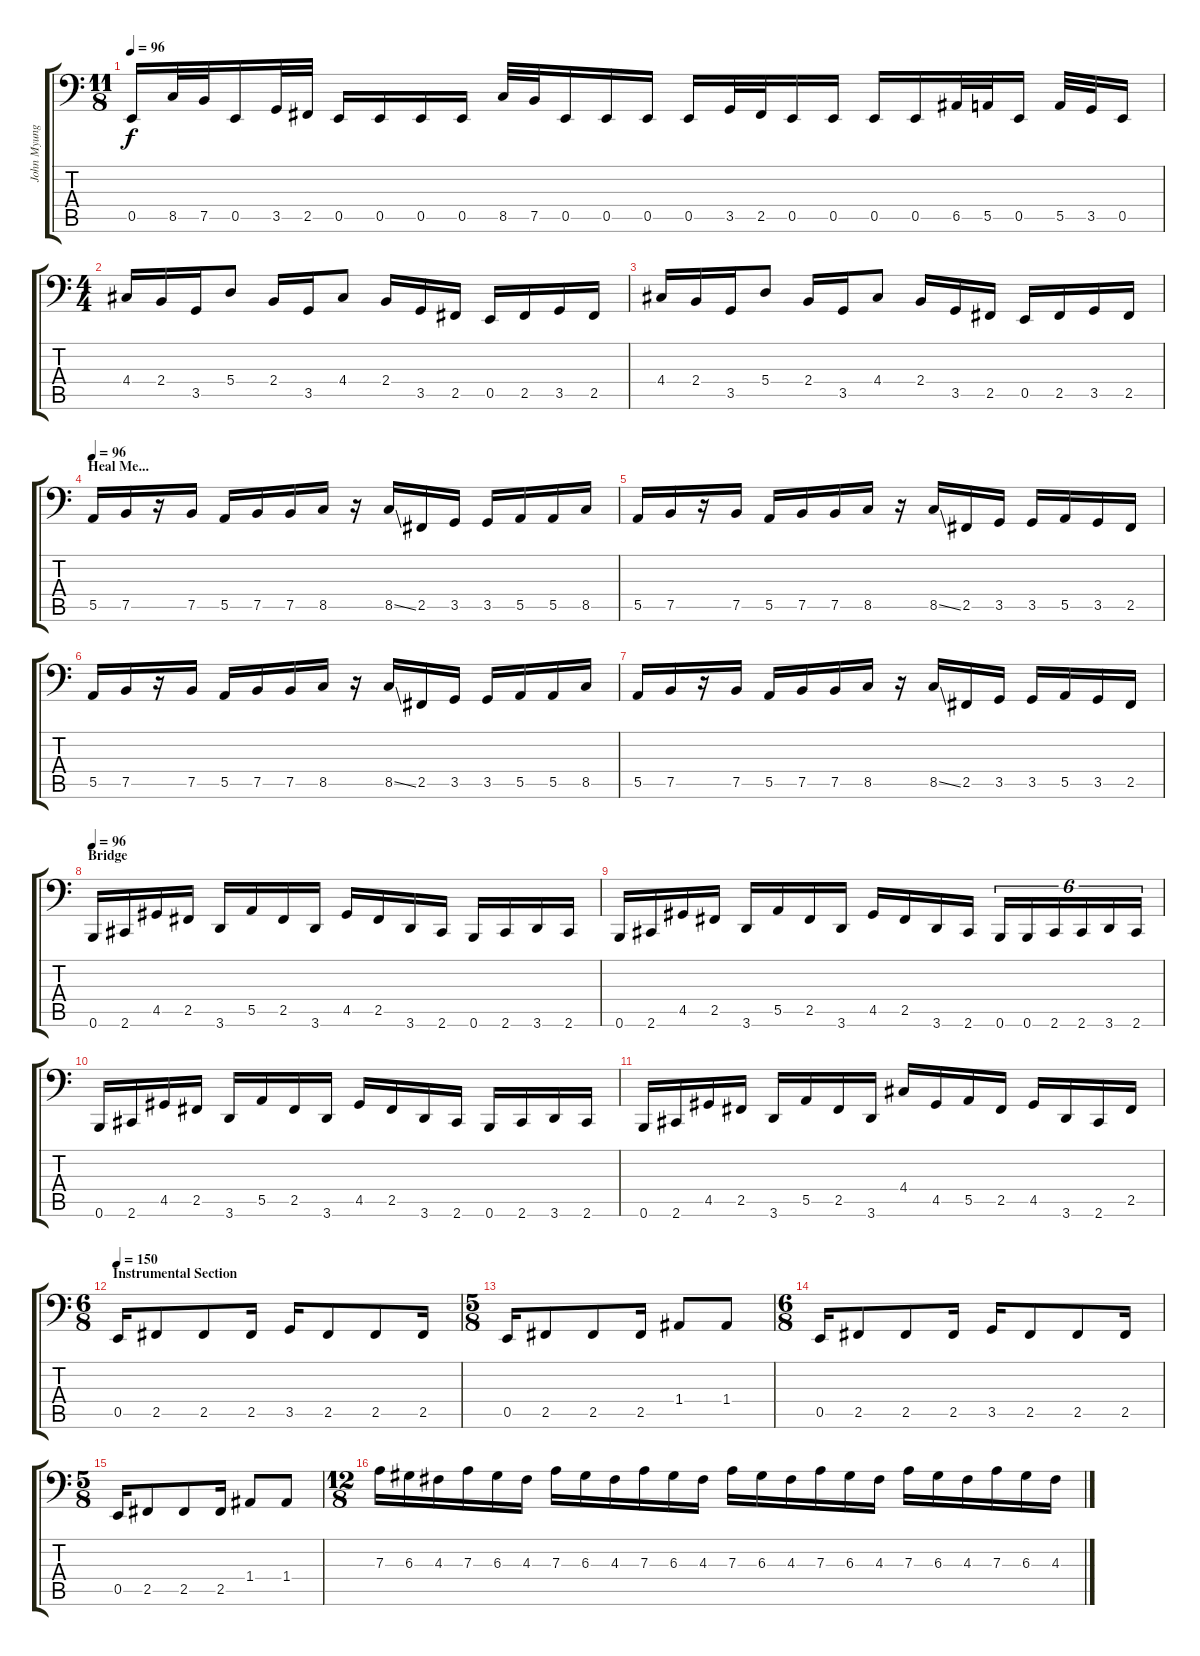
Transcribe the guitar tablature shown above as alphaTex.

\track ("John Myung" "John Myung") {instrument electricbassfinger}
\staff {score tabs}
\tuning (C3 G2 D2 A1 E1 B0) {hide}
\ts (11 8)
\tempo 96
\clef f4
\ks c
0.5.16{dy f} 8.5.32 7.5.32 0.5.16 3.5.32 2.5.32 0.5.16 0.5.16 0.5.16 0.5.16 8.5.32 7.5.32 0.5.16 0.5.16 0.5.16 0.5.16 3.5.32 2.5.32 0.5.16 0.5.16 0.5.16 0.5.16 6.5.32 5.5.32 0.5.16 5.5.32 3.5.32 0.5.16 |
\ts (4 4)
4.4.16 2.4.16 3.5.16 5.4.8 2.4.16 3.5.16 4.4.8 2.4.16 3.5.16 2.5.16 0.5.16 2.5.16 3.5.16 2.5.16 |
4.4.16 2.4.16 3.5.16 5.4.8 2.4.16 3.5.16 4.4.8 2.4.16 3.5.16 2.5.16 0.5.16 2.5.16 3.5.16 2.5.16 |
\section ("" "Heal Me...")
\tempo 96
5.5.16 7.5.16 r.16 7.5.16 5.5.16 7.5.16 7.5.16 8.5.16 r.16 8.5{ss}.16 2.5.16 3.5.16 3.5.16 5.5.16 5.5.16 8.5.16 |
5.5.16 7.5.16 r.16 7.5.16 5.5.16 7.5.16 7.5.16 8.5.16 r.16 8.5{ss}.16 2.5.16 3.5.16 3.5.16 5.5.16 3.5.16 2.5.16 |
5.5.16 7.5.16 r.16 7.5.16 5.5.16 7.5.16 7.5.16 8.5.16 r.16 8.5{ss}.16 2.5.16 3.5.16 3.5.16 5.5.16 5.5.16 8.5.16 |
5.5.16 7.5.16 r.16 7.5.16 5.5.16 7.5.16 7.5.16 8.5.16 r.16 8.5{ss}.16 2.5.16 3.5.16 3.5.16 5.5.16 3.5.16 2.5.16 |
\section ("" "Bridge")
\tempo 96
0.6.16 2.6.16 4.5.16 2.5.16 3.6.16 5.5.16 2.5.16 3.6.16 4.5.16 2.5.16 3.6.16 2.6.16 0.6.16 2.6.16 3.6.16 2.6.16 |
0.6.16 2.6.16 4.5.16 2.5.16 3.6.16 5.5.16 2.5.16 3.6.16 4.5.16 2.5.16 3.6.16 2.6.16 0.6.16{tu (6 4)} 0.6.16{tu (6 4)} 2.6.16{tu (6 4)} 2.6.16{tu (6 4)} 3.6.16{tu (6 4)} 2.6.16{tu (6 4)} |
0.6.16 2.6.16 4.5.16 2.5.16 3.6.16 5.5.16 2.5.16 3.6.16 4.5.16 2.5.16 3.6.16 2.6.16 0.6.16 2.6.16 3.6.16 2.6.16 |
0.6.16 2.6.16 4.5.16 2.5.16 3.6.16 5.5.16 2.5.16 3.6.16 4.4.16 4.5.16 5.5.16 2.5.16 4.5.16 3.6.16 2.6.16 2.5.16 |
\ts (6 8)
\section ("" "Instrumental Section")
\tempo 150
0.5.16 2.5.8 2.5.8 2.5.16 3.5.16 2.5.8 2.5.8 2.5.16 |
\ts (5 8)
0.5.16 2.5.8 2.5.8 2.5.16 1.4.8 1.4.8 |
\ts (6 8)
0.5.16 2.5.8 2.5.8 2.5.16 3.5.16 2.5.8 2.5.8 2.5.16 |
\ts (5 8)
0.5.16 2.5.8 2.5.8 2.5.16 1.4.8 1.4.8 |
\ts (12 8)
7.3.16 6.3.16 4.3.16 7.3.16 6.3.16 4.3.16 7.3.16 6.3.16 4.3.16 7.3.16 6.3.16 4.3.16 7.3.16 6.3.16 4.3.16 7.3.16 6.3.16 4.3.16 7.3.16 6.3.16 4.3.16 7.3.16 6.3.16 4.3.16
